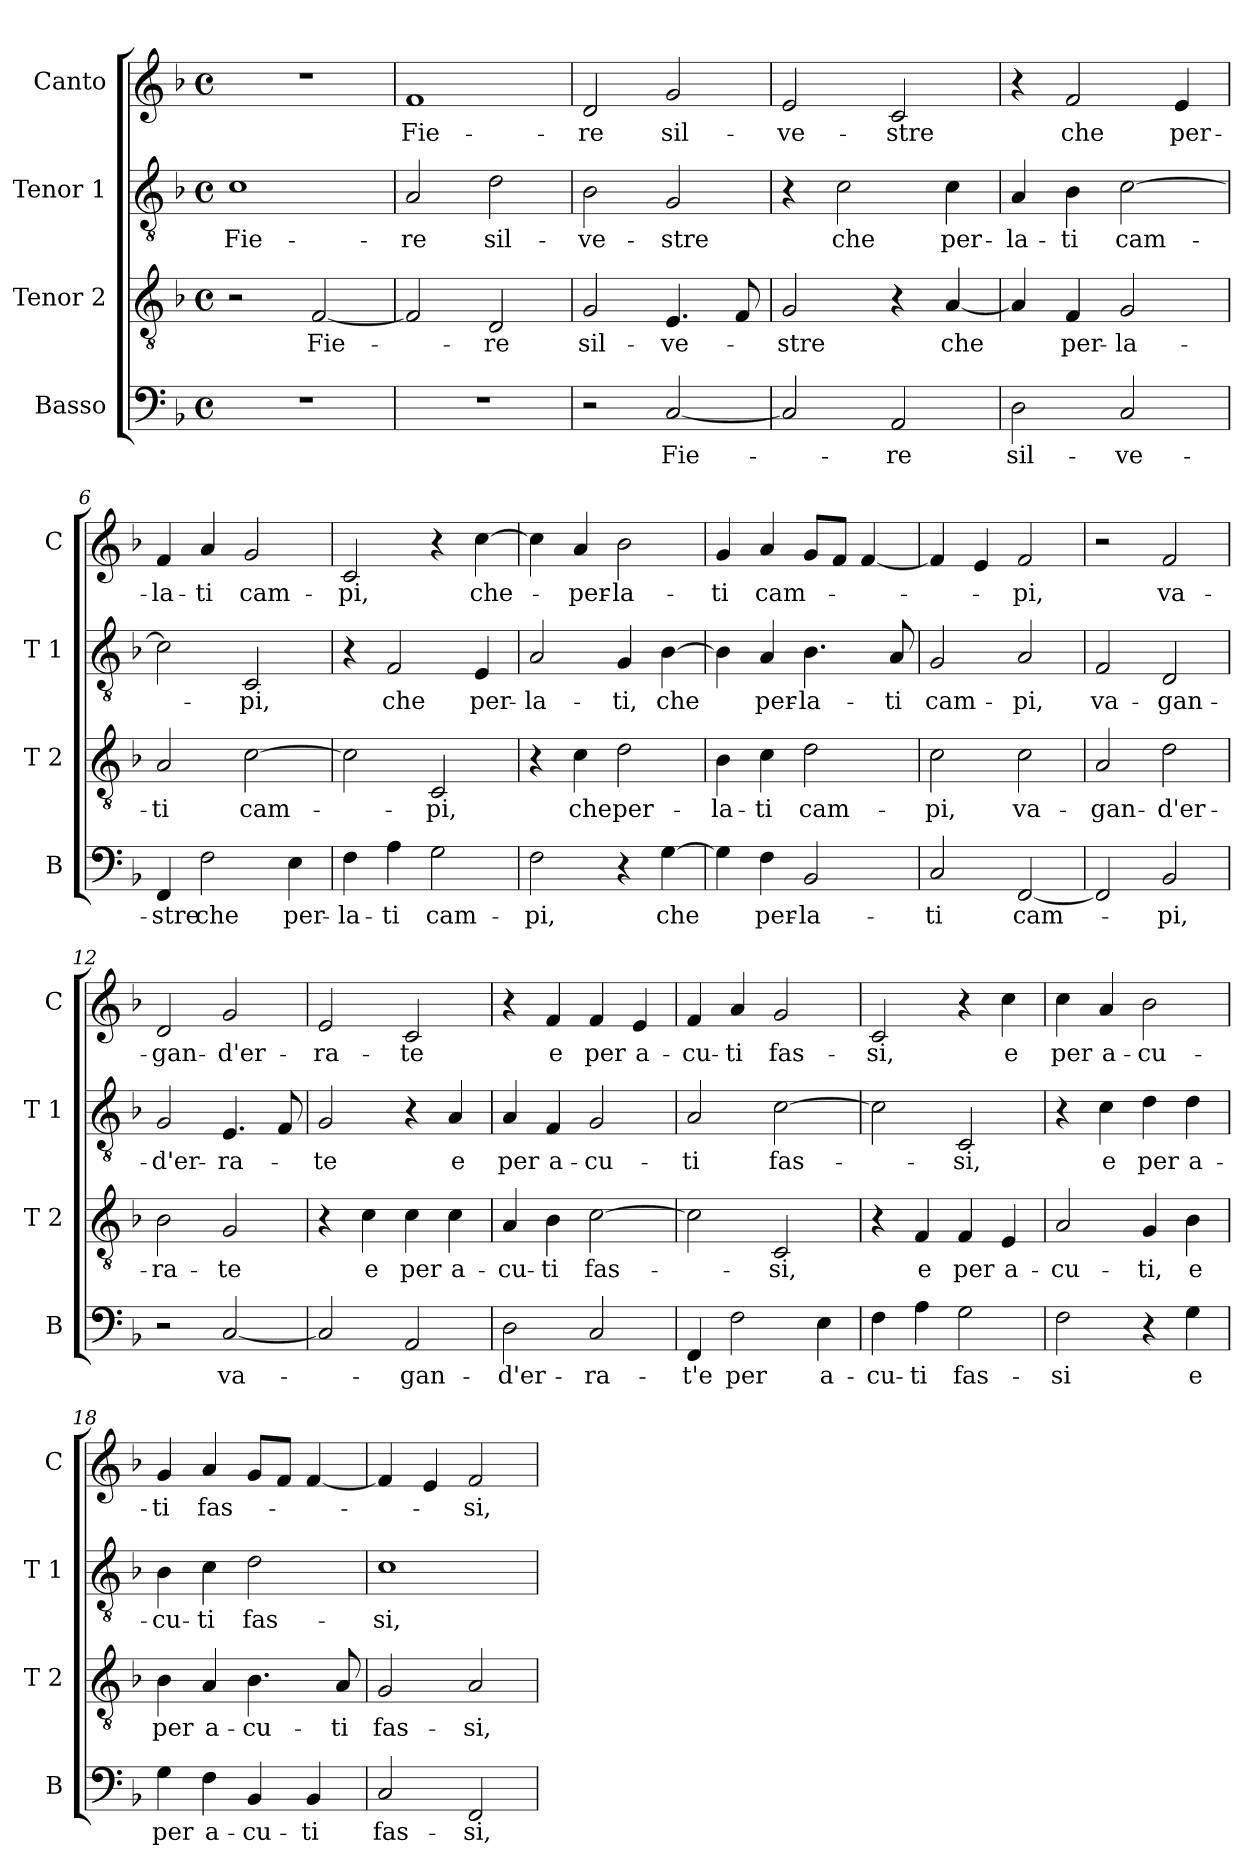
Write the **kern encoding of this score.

**kern	**text	**kern	**text	**kern	**text	**kern	**text
*part4	*part4	*part3	*part3	*part2	*part2	*part1	*part1
*staff4	*staff4	*staff3	*staff3	*staff2	*staff2	*staff1	*staff1
*I"Basso	*	*I"Tenor 2	*	*I"Tenor 1	*	*I"Canto	*
*I'B	*	*I'T 2	*	*I'T 1	*	*I'C	*
*clefF4	*	*clefGv2	*	*clefGv2	*	*clefG2	*
*k[b-]	*	*k[b-]	*	*k[b-]	*	*k[b-]	*
*F:	*	*F:	*	*F:	*	*F:	*
*M4/4	*	*M4/4	*	*M4/4	*	*M4/4	*
*met(c)	*	*met(c)	*	*met(c)	*	*met(c)	*
=1	=1	=1	=1	=1	=1	=1	=1
!	!	!	!	!	!LO:LY:b	!	!
1r	.	2r	.	1c	Fie-	1r	.
!	!	!	!LO:LY:b	!	!	!	!
.	.	[2F/	Fie-	.	.	.	.
=2	=2	=2	=2	=2	=2	=2	=2
!	!	!	!	!	!LO:LY:b	!	!LO:LY:b
1r	.	2F/]	.	2A/	-re	1f	Fie-
!	!	!	!LO:LY:b	!	!LO:LY:b	!	!
.	.	2D/	-re	2d\	sil-	.	.
=3	=3	=3	=3	=3	=3	=3	=3
!	!	!	!LO:LY:b	!	!LO:LY:b	!	!LO:LY:b
2r	.	2G/	sil-	2B-\	-ve-	2d/	-re
!	!LO:LY:b	!	!LO:LY:b	!	!LO:LY:b	!	!LO:LY:b
[2C/	Fie-	4.E/	-ve-	2G/	-stre	2g/	sil-
.	.	8F/	.	.	.	.	.
=4	=4	=4	=4	=4	=4	=4	=4
!	!	!	!LO:LY:b	!	!	!	!LO:LY:b
2C/]	.	2G/	-stre	4r	.	2e/	-ve-
!	!	!	!	!	!LO:LY:b	!	!
.	.	.	.	2c\	che	.	.
!	!LO:LY:b	!	!	!	!	!	!LO:LY:b
2AA/	-re	4r	.	.	.	2c/	-stre
!	!	!	!LO:LY:b	!	!LO:LY:b	!	!
.	.	[4A/	che	4c\	per-	.	.
=5	=5	=5	=5	=5	=5	=5	=5
!	!LO:LY:b	!	!	!	!LO:LY:b	!	!
2D\	sil-	4A/]	.	4A/	-la-	4r	.
!	!	!	!LO:LY:b	!	!LO:LY:b	!	!LO:LY:b
.	.	4F/	per-	4B-\	-ti	2f/	che
!	!LO:LY:b	!	!LO:LY:b	!	!LO:LY:b	!	!
2C/	-ve-	2G/	-la-	[2c\	cam-	.	.
!	!	!	!	!	!	!	!LO:LY:b
.	.	.	.	.	.	4e/	per-
=6	=6	=6	=6	=6	=6	=6	=6
!	!LO:LY:b	!	!LO:LY:b	!	!	!	!LO:LY:b
4FF/	-stre	2A/	-ti	2c\]	.	4f/	-la-
!	!LO:LY:b	!	!	!	!	!	!LO:LY:b
2F\	che	.	.	.	.	4a/	-ti
!	!	!	!LO:LY:b	!	!LO:LY:b	!	!LO:LY:b
.	.	[2c\	cam-	2C/	-pi,	2g/	cam-
!	!LO:LY:b	!	!	!	!	!	!
4E\	per-	.	.	.	.	.	.
!!LO:LB:g=z
=7	=7	=7	=7	=7	=7	=7	=7
!	!LO:LY:b	!	!	!	!	!	!LO:LY:b
4F\	-la-	2c\]	.	4r	.	2c/	-pi,
!	!LO:LY:b	!	!	!	!LO:LY:b	!	!
4A\	-ti	.	.	2F/	che	.	.
!	!LO:LY:b	!	!LO:LY:b	!	!	!	!
2G\	cam-	2C/	-pi,	.	.	4r	.
!	!	!	!	!	!LO:LY:b	!	!LO:LY:b
.	.	.	.	4E/	per-	[4cc\	che-
=8	=8	=8	=8	=8	=8	=8	=8
!	!LO:LY:b	!	!	!	!LO:LY:b	!	!
2F\	-pi,	4r	.	2A/	-la-	4cc\]	.
!	!	!	!LO:LY:b	!	!	!	!LO:LY:b
.	.	4c\	che	.	.	4a/	-per-
!	!	!	!LO:LY:b	!	!LO:LY:b	!	!LO:LY:b
4r	.	2d\	per-	4G/	-ti,	2b-\	-la-
!	!LO:LY:b	!	!	!	!LO:LY:b	!	!
[4G\	che	.	.	[4B-\	che	.	.
=9	=9	=9	=9	=9	=9	=9	=9
!	!	!	!LO:LY:b	!	!	!	!LO:LY:b
4G\]	.	4B-\	-la-	4B-\]	.	4g/	-ti
!	!LO:LY:b	!	!LO:LY:b	!	!LO:LY:b	!	!LO:LY:b
4F\	per-	4c\	-ti	4A/	per-	4a/	cam-
!	!LO:LY:b	!	!LO:LY:b	!	!LO:LY:b	!	!
2BB-/	-la-	2d\	cam-	4.B-\	-la-	8g/L	.
.	.	.	.	.	.	8f/J	.
.	.	.	.	.	.	[4f/	.
!	!	!	!	!	!LO:LY:b	!	!
.	.	.	.	8A/	-ti	.	.
=10	=10	=10	=10	=10	=10	=10	=10
!	!LO:LY:b	!	!LO:LY:b	!	!LO:LY:b	!	!
2C/	-ti	2c\	-pi,	2G/	cam-	4f/]	.
.	.	.	.	.	.	4e/	.
!	!LO:LY:b	!	!LO:LY:b	!	!LO:LY:b	!	!LO:LY:b
[2FF/	cam-	2c\	va-	2A/	-pi,	2f/	-pi,
=11	=11	=11	=11	=11	=11	=11	=11
!	!	!	!LO:LY:b	!	!LO:LY:b	!	!
2FF/]	.	2A/	-gan-	2F/	va-	2r	.
!	!LO:LY:b	!	!LO:LY:b	!	!LO:LY:b	!	!LO:LY:b
2BB-/	-pi,	2d\	-d'er-	2D/	-gan-	2f/	va-
=12	=12	=12	=12	=12	=12	=12	=12
!	!	!	!LO:LY:b	!	!LO:LY:b	!	!LO:LY:b
2r	.	2B-\	-ra-	2G/	-d'er-	2d/	-gan-
!	!LO:LY:b	!	!LO:LY:b	!	!LO:LY:b	!	!LO:LY:b
[2C/	va-	2G/	-te	4.E/	-ra-	2g/	-d'er-
.	.	.	.	8F/	.	.	.
!!LO:LB:g=z
=13	=13	=13	=13	=13	=13	=13	=13
!	!	!	!	!	!LO:LY:b	!	!LO:LY:b
2C/]	.	4r	.	2G/	-te	2e/	-ra-
!	!	!	!LO:LY:b	!	!	!	!
.	.	4c\	e	.	.	.	.
!	!LO:LY:b	!	!LO:LY:b	!	!	!	!LO:LY:b
2AA/	-gan-	4c\	per	4r	.	2c/	-te
!	!	!	!LO:LY:b	!	!LO:LY:b	!	!
.	.	4c\	a-	4A/	e	.	.
=14	=14	=14	=14	=14	=14	=14	=14
!	!LO:LY:b	!	!LO:LY:b	!	!LO:LY:b	!	!
2D\	-d'er-	4A/	-cu-	4A/	per	4r	.
!	!	!	!LO:LY:b	!	!LO:LY:b	!	!LO:LY:b
.	.	4B-\	-ti	4F/	a-	4f/	e
!	!LO:LY:b	!	!LO:LY:b	!	!LO:LY:b	!	!LO:LY:b
2C/	-ra-	[2c\	fas-	2G/	-cu-	4f/	per
!	!	!	!	!	!	!	!LO:LY:b
.	.	.	.	.	.	4e/	a-
=15	=15	=15	=15	=15	=15	=15	=15
!	!LO:LY:b	!	!	!	!LO:LY:b	!	!LO:LY:b
4FF/	-t'e	2c\]	.	2A/	-ti	4f/	-cu-
!	!LO:LY:b	!	!	!	!	!	!LO:LY:b
2F\	per	.	.	.	.	4a/	-ti
!	!	!	!LO:LY:b	!	!LO:LY:b	!	!LO:LY:b
.	.	2C/	-si,	[2c\	fas-	2g/	fas-
!	!LO:LY:b	!	!	!	!	!	!
4E\	a-	.	.	.	.	.	.
=16	=16	=16	=16	=16	=16	=16	=16
!	!LO:LY:b	!	!	!	!	!	!LO:LY:b
4F\	-cu-	4r	.	2c\]	.	2c/	-si,
!	!LO:LY:b	!	!LO:LY:b	!	!	!	!
4A\	-ti	4F/	e	.	.	.	.
!	!LO:LY:b	!	!LO:LY:b	!	!LO:LY:b	!	!
2G\	fas-	4F/	per	2C/	-si,	4r	.
!	!	!	!LO:LY:b	!	!	!	!LO:LY:b
.	.	4E/	a-	.	.	4cc\	e
=17	=17	=17	=17	=17	=17	=17	=17
!	!LO:LY:b	!	!LO:LY:b	!	!	!	!LO:LY:b
2F\	-si	2A/	-cu-	4r	.	4cc\	per
!	!	!	!	!	!LO:LY:b	!	!LO:LY:b
.	.	.	.	4c\	e	4a/	a-
!	!	!	!LO:LY:b	!	!LO:LY:b	!	!LO:LY:b
4r	.	4G/	-ti,	4d\	per	2b-\	-cu-
!	!LO:LY:b	!	!LO:LY:b	!	!LO:LY:b	!	!
4G\	e	4B-\	e	4d\	a-	.	.
=18	=18	=18	=18	=18	=18	=18	=18
!	!LO:LY:b	!	!LO:LY:b	!	!LO:LY:b	!	!LO:LY:b
4G\	per	4B-\	per	4B-\	-cu-	4g/	-ti
!	!LO:LY:b	!	!LO:LY:b	!	!LO:LY:b	!	!LO:LY:b
4F\	a-	4A/	a-	4c\	-ti	4a/	fas-
!	!LO:LY:b	!	!LO:LY:b	!	!LO:LY:b	!	!
4BB-/	-cu-	4.B-\	-cu-	2d\	fas-	8g/L	.
.	.	.	.	.	.	8f/J	.
!	!LO:LY:b	!	!	!	!	!	!
4BB-/	-ti	.	.	.	.	[4f/	.
!	!	!	!LO:LY:b	!	!	!	!
.	.	8A/	-ti	.	.	.	.
!!LO:PB:g=z
=19	=19	=19	=19	=19	=19	=19	=19
!	!LO:LY:b	!	!LO:LY:b	!	!LO:LY:b	!	!
2C/	fas-	2G/	fas-	1c	-si,	4f/]	.
.	.	.	.	.	.	4e/	.
!	!LO:LY:b	!	!LO:LY:b	!	!	!	!LO:LY:b
2FF/	-si,	2A/	-si,	.	.	2f/	-si,
=	=	=	=	=	=	=	=
*-	*-	*-	*-	*-	*-	*-	*-
